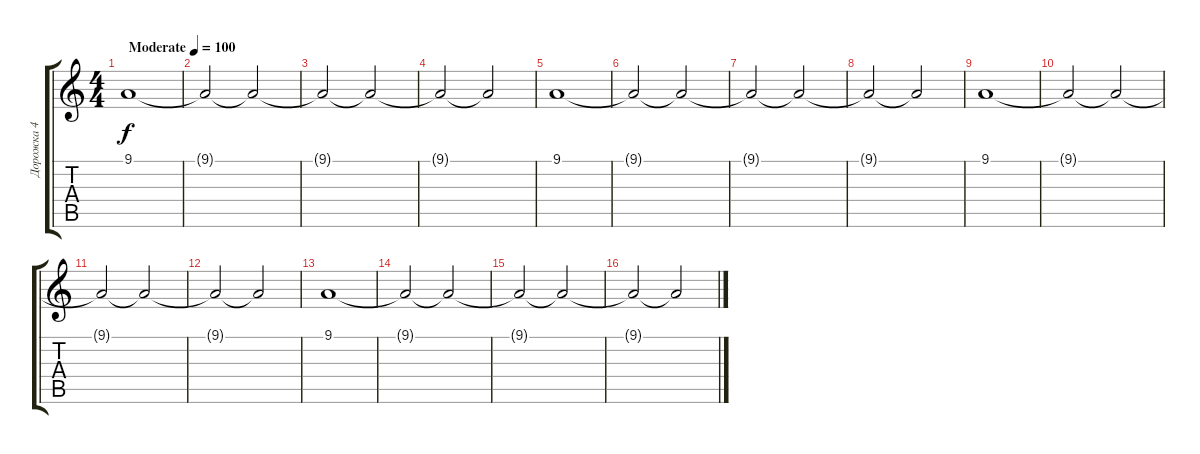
\track ("Дорожка 4" "Дорожка 4") {instrument stringensemble1}
\staff {score tabs}
\tuning (C4 G3 Eb3 Bb2 F2 C2) {hide}
\ts (4 4)
\tempo (100 "Moderate")
\clef g2
\ks c
9.1.1{dy f instrument stringensemble1} |
9.1{t}.2 9.1{t}.2 |
9.1{t}.2 9.1{t}.2 |
9.1{t}.2 9.1{t}.2 |
9.1.1 |
9.1{t}.2 9.1{t}.2 |
9.1{t}.2 9.1{t}.2 |
9.1{t}.2 9.1{t}.2 |
9.1.1 |
9.1{t}.2 9.1{t}.2 |
9.1{t}.2 9.1{t}.2 |
9.1{t}.2 9.1{t}.2 |
9.1.1 |
9.1{t}.2 9.1{t}.2 |
9.1{t}.2 9.1{t}.2 |
9.1{t}.2 9.1{t}.2
